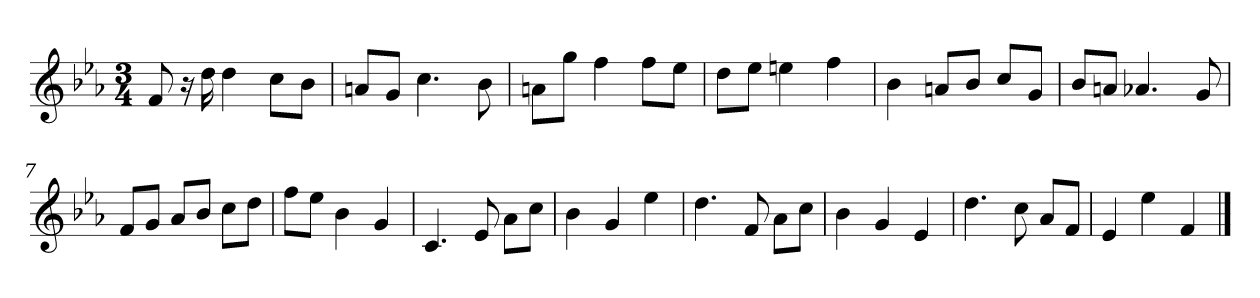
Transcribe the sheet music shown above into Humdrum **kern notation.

**kern
*part1
*staff1
*clefG2
*k[b-e-a-]
*M3/4
=
8f
16r
16dd
4dd
8cc\L
8b-\J
=2
8an/L
8g/J
4.cc
8b-
=3
8an\L
8gg\J
4ff
8ff\L
8ee-\J
=4
8dd\L
8ee-\J
4een
4ff
=5y
4b-
8an/L
8b-/J
8cc/L
8g/J
=6
8b-/L
8an/J
4.a-X
8g
=7
8f/L
8g/J
8a-/L
8b-/J
8cc\L
8dd\J
=8
8ff\L
8ee-\J
4b-
4g
=9y
4.c
8e-
8a-\L
8cc\J
=10
4b-
4g
4ee-
=11
4.dd
8f
8a-\L
8cc\J
=12
4b-
4g
4e-
=13y
4.dd
8cc
8a-/L
8f/J
=14
4e-
4ee-
4f
==
*-
